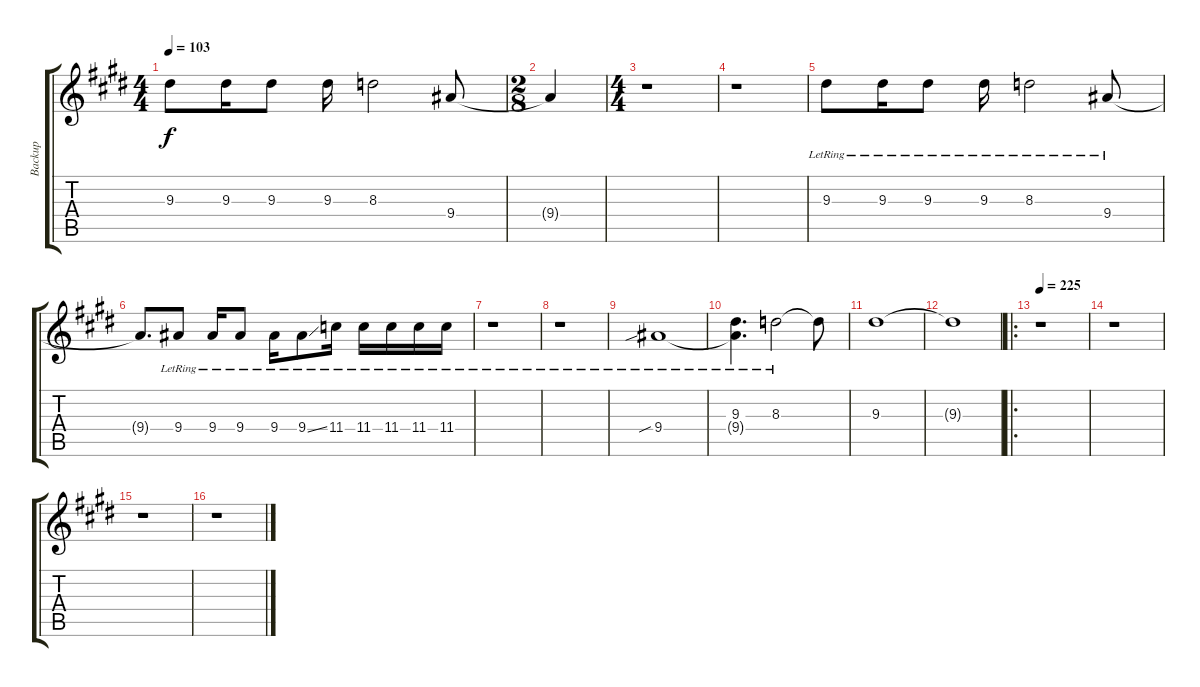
\track ("Backup" "Backup") {instrument overdrivenguitar}
\staff {score tabs}
\tuning (Eb4 Bb3 Gb3 Db3 Ab2 Db2) {hide}
\ts (4 4)
\tempo 103
\clef g2
\ks e
9.3.8{dy f} 9.3.16 9.3.8 9.3.16 8.3.2 9.4.8 |
\ts (2 8)
\ks c#minor
9.4{t}.4 |
\ts (4 4)
\ks e
r.1 |
\ks c#minor
r.1 |
\ks e
9.3{lr}.8 9.3{lr}.16 9.3{lr}.8 9.3{lr}.16 8.3{lr}.2 9.4{lr}.8 |
\ks c#minor
9.4{t}.8{d} 9.4{lr}.8 9.4{lr}.16 9.4{lr}.8 9.4{lr}.16 9.4{ss lr}.8 11.4{lr}.16 11.4{lr}.16 11.4{lr}.16 11.4{lr}.16 11.4{lr}.16 |
\ks e
r.1 |
\ks c#minor
r.1 |
\ks e
9.4{sib lr}.1 |
\ks c#minor
(9.3{lr} 9.4{t}).4{d} 8.3{lr}.2 8.3{t}.8 |
\ks e
9.3.1 |
\ks c#minor
9.3{t}.1 |
\ro
\tempo 225
\ks e
r.1 |
\ks c#minor
r.1 |
r.1 |
r.1
